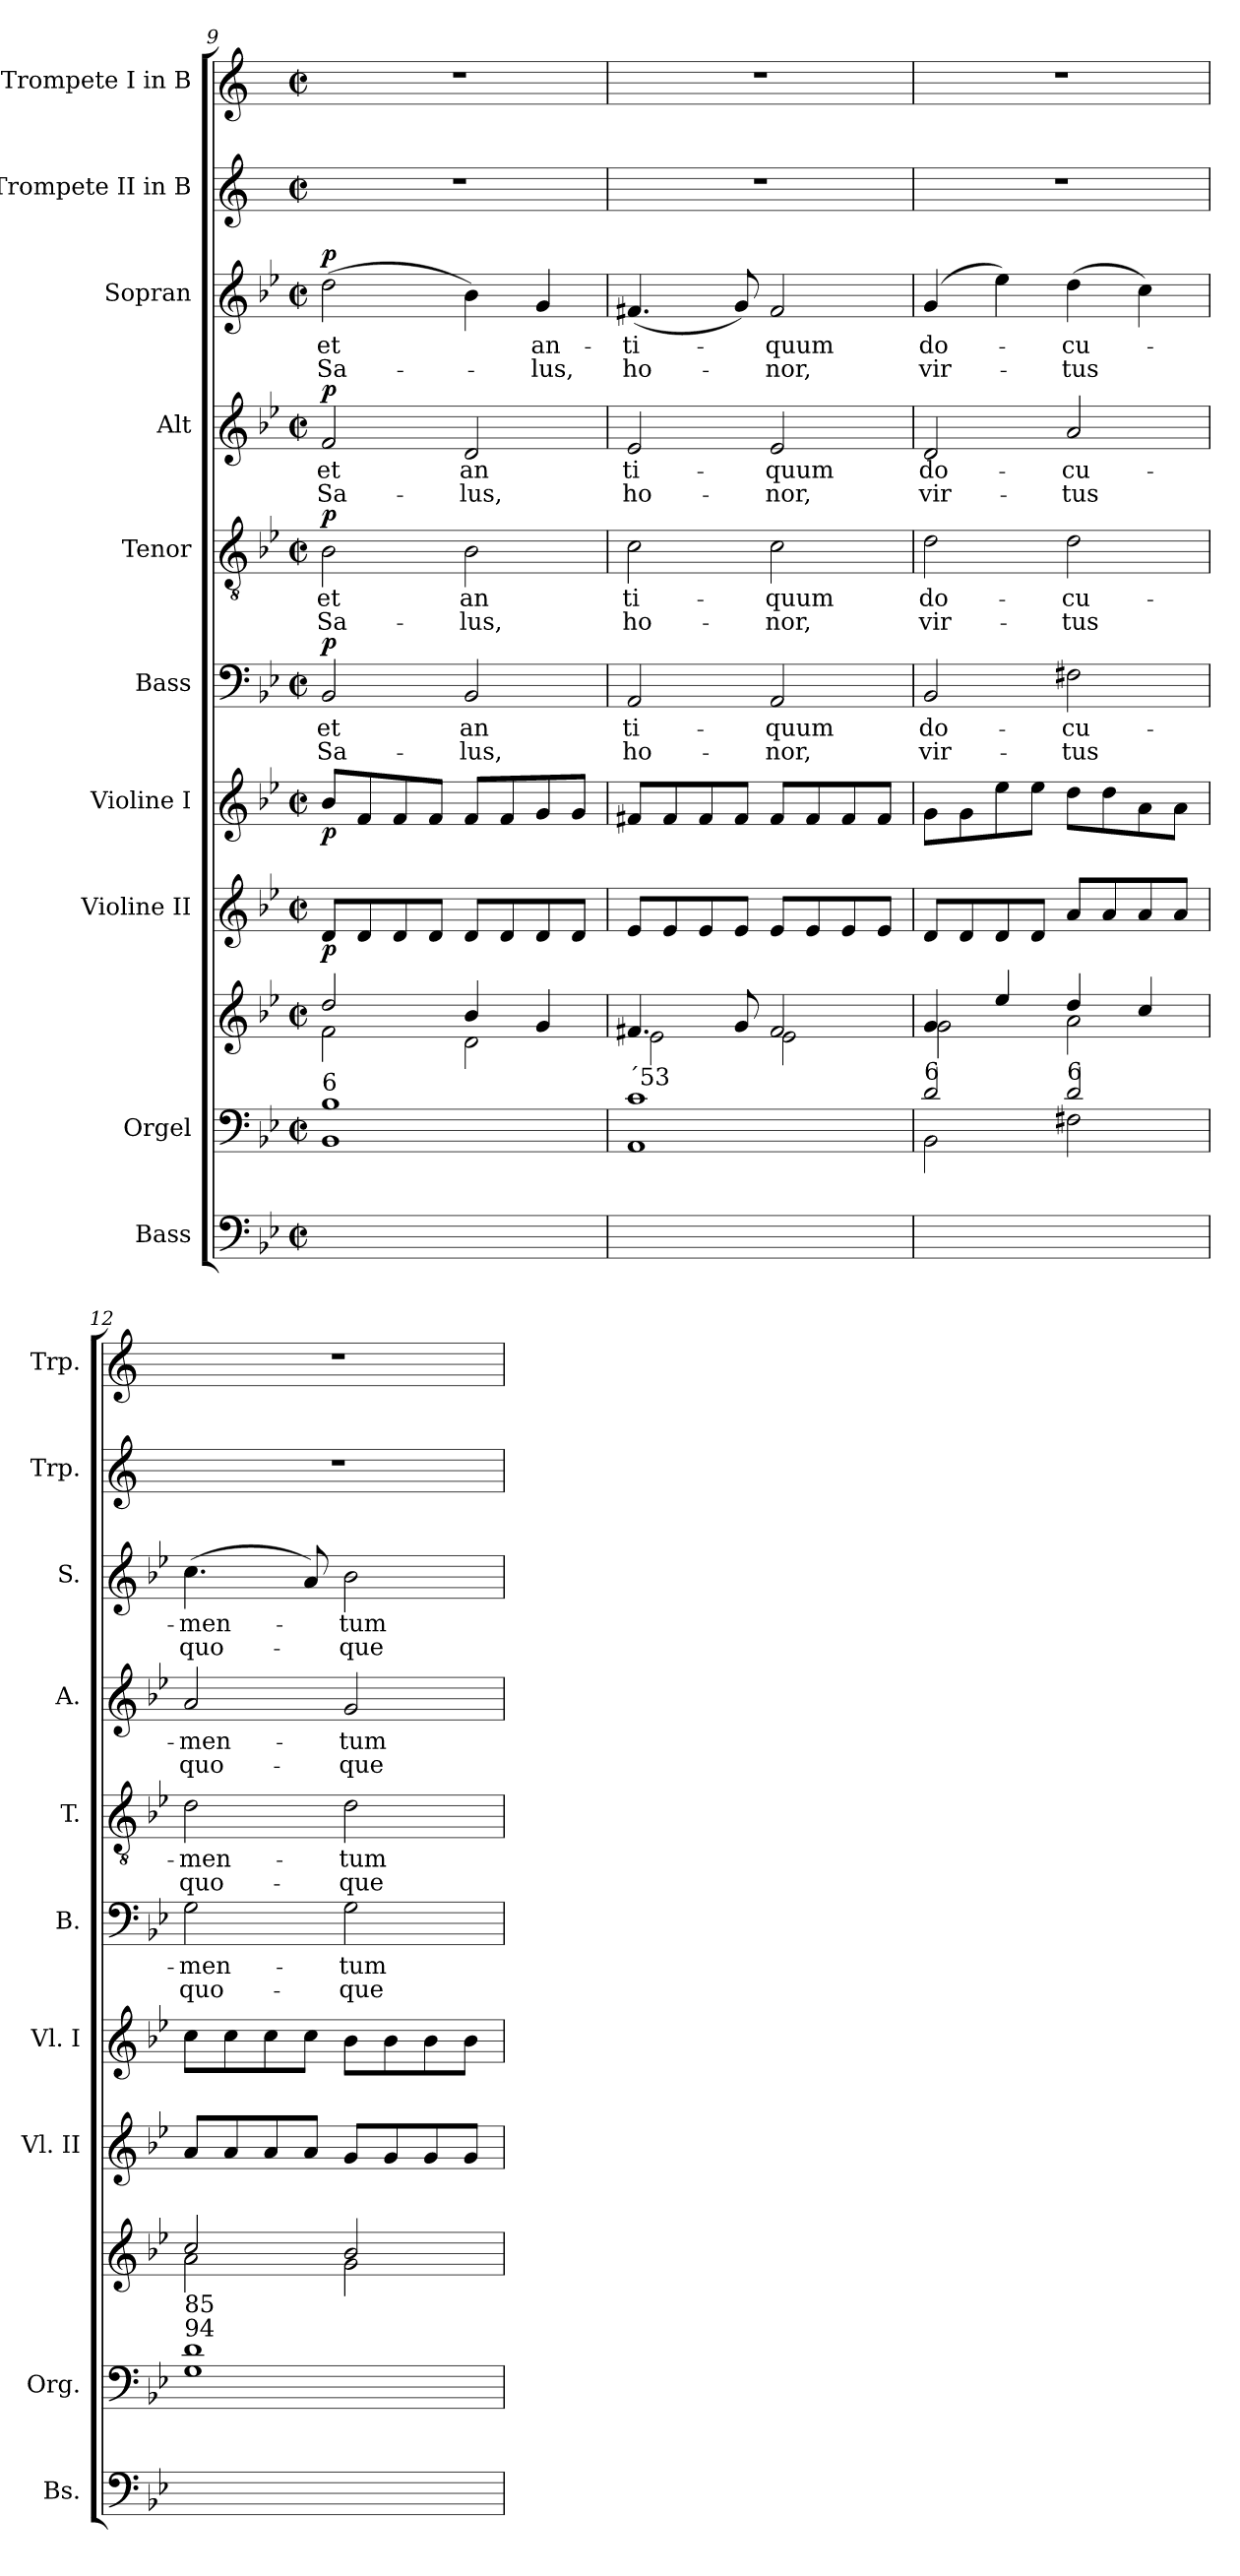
**kern	**kern	**kern	**kern	**dynam	**kern	**dynam	**kern	**text	**text	**dynam	**kern	**text	**text	**dynam	**kern	**text	**text	**dynam	**kern	**text	**text	**dynam	**kern	**kern
*part10	*part9	*part9	*part8	*part8	*part7	*part7	*part6	*part6	*part6	*part6	*part5	*part5	*part5	*part5	*part4	*part4	*part4	*part4	*part3	*part3	*part3	*part3	*part2	*part1
*staff11	*staff10	*staff9	*staff8	*staff8	*staff7	*staff7	*staff6	*staff6	*staff6	*staff6	*staff5	*staff5	*staff5	*staff5	*staff4	*staff4	*staff4	*staff4	*staff3	*staff3	*staff3	*staff3	*staff2	*staff1
*I"Bass	*I"Orgel	*	*I"Violine II	*	*I"Violine I	*	*I"Bass	*	*	*	*I"Tenor	*	*	*	*I"Alt	*	*	*	*I"Sopran	*	*	*	*I"Trompete II in B	*I"Trompete I in B
*I'Bs.	*I'Org.	*	*I'Vl. II	*	*I'Vl. I	*	*I'B.	*	*	*	*I'T.	*	*	*	*I'A.	*	*	*	*I'S.	*	*	*	*I'Trp.	*I'Trp.
*clefF4	*clefF4	*clefG2	*clefG2	*	*clefG2	*	*clefF4	*	*	*	*clefGv2	*	*	*	*clefG2	*	*	*	*clefG2	*	*	*	*clefG2	*clefG2
*ITrd7c12	*	*	*	*	*	*	*	*	*	*	*ITrd7c12	*	*	*	*	*	*	*	*	*	*	*	*ITrd1c2	*ITrd1c2
*k[b-e-]	*k[b-e-]	*k[b-e-]	*k[b-e-]	*	*k[b-e-]	*	*k[b-e-]	*	*	*	*k[b-e-]	*	*	*	*k[b-e-]	*	*	*	*k[b-e-]	*	*	*	*k[b-e-]	*k[b-e-]
*M2/2	*M2/2	*M2/2	*M2/2	*	*M2/2	*	*M2/2	*	*	*	*M2/2	*	*	*	*M2/2	*	*	*	*M2/2	*	*	*	*M2/2	*M2/2
*met(c|)	*met(c|)	*met(c|)	*met(c|)	*	*met(c|)	*	*met(c|)	*	*	*	*met(c|)	*	*	*	*met(c|)	*	*	*	*met(c|)	*	*	*	*met(c|)	*met(c|)
=9	=9	=9	=9	=9	=9	=9	=9	=9	=9	=9	=9	=9	=9	=9	=9	=9	=9	=9	=9	=9	=9	=9	=9	=9
*	*^	*^	*	*	*	*	*	*	*	*	*	*	*	*	*	*	*	*	*	*	*	*	*	*
!	!LO:TX:a:t=6	!	!	!	!	!	!	!	!	!	!	!	!	!	!	!	!	!	!	!	!	!	!	!	!	!
!	!	!	!	!	!	!LO:DY:b	!	!LO:DY:b	!	!LO:LY:b	!LO:LY:b	!LO:DY:b	!	!LO:LY:b	!LO:LY:b	!LO:DY:b	!	!LO:LY:b	!LO:LY:b	!LO:DY:b	!	!LO:LY:b	!LO:LY:b	!LO:DY:b	!	!
1BBB-yy	1B-	1BB-	2dd/	2f\	8d/L	p	8b-/L	p	2BB-/	et	Sa-	p	2BB-\	et	Sa-	p	2f/	et	Sa-	p	(>2dd\	et	Sa-	p	1r	1r
.	.	.	.	.	8d/	.	8f/	.	.	.	.	.	.	.	.	.	.	.	.	.	.	.	.	.	.	.
.	.	.	.	.	8d/	.	8f/	.	.	.	.	.	.	.	.	.	.	.	.	.	.	.	.	.	.	.
.	.	.	.	.	8d/J	.	8f/J	.	.	.	.	.	.	.	.	.	.	.	.	.	.	.	.	.	.	.
!	!	!	!	!	!	!	!	!	!	!LO:LY:b	!LO:LY:b	!	!	!LO:LY:b	!LO:LY:b	!	!	!LO:LY:b	!LO:LY:b	!	!	!	!	!	!	!
.	.	.	4b-/	2d\	8d/L	.	8f/L	.	2BB-/	an	-lus,	.	2BB-\	an	-lus,	.	2d/	an	-lus,	.	4b-\)	.	.	.	.	.
.	.	.	.	.	8d/	.	8f/	.	.	.	.	.	.	.	.	.	.	.	.	.	.	.	.	.	.	.
!	!	!	!	!	!	!	!	!	!	!	!	!	!	!	!	!	!	!	!	!	!	!LO:LY:b	!LO:LY:b	!	!	!
.	.	.	4g/	.	8d/	.	8g/	.	.	.	.	.	.	.	.	.	.	.	.	.	4g/	an-	-lus,	.	.	.
.	.	.	.	.	8d/J	.	8g/J	.	.	.	.	.	.	.	.	.	.	.	.	.	.	.	.	.	.	.
!!LO:PB:g=z
=10	=10	=10	=10	=10	=10	=10	=10	=10	=10	=10	=10	=10	=10	=10	=10	=10	=10	=10	=10	=10	=10	=10	=10	=10	=10	=10
!	!LO:TX:a:t=´53	!	!	!	!	!	!	!	!	!	!	!	!	!	!	!	!	!	!	!	!	!	!	!	!	!
!	!	!	!	!	!	!	!	!	!	!LO:LY:b	!LO:LY:b	!	!	!LO:LY:b	!LO:LY:b	!	!	!LO:LY:b	!LO:LY:b	!	!	!LO:LY:b	!LO:LY:b	!	!	!
1AAAyy	1c	1AA	4.f#X/	2e-\	8e-/L	.	8f#X/L	.	2AA/	ti-	ho-	.	2C\	ti-	ho-	.	2e-/	ti-	ho-	.	(<4.f#X/	-ti-	ho-	.	1r	1r
.	.	.	.	.	8e-/	.	8f#/	.	.	.	.	.	.	.	.	.	.	.	.	.	.	.	.	.	.	.
.	.	.	.	.	8e-/	.	8f#/	.	.	.	.	.	.	.	.	.	.	.	.	.	.	.	.	.	.	.
.	.	.	8g/	.	8e-/J	.	8f#/J	.	.	.	.	.	.	.	.	.	.	.	.	.	8g/)	.	.	.	.	.
!	!	!	!	!	!	!	!	!	!	!LO:LY:b	!LO:LY:b	!	!	!LO:LY:b	!LO:LY:b	!	!	!LO:LY:b	!LO:LY:b	!	!	!LO:LY:b	!LO:LY:b	!	!	!
.	.	.	2f#/	2e-\	8e-/L	.	8f#/L	.	2AA/	-quum	-nor,	.	2C\	-quum	-nor,	.	2e-/	-quum	-nor,	.	2f#/	-quum	-nor,	.	.	.
.	.	.	.	.	8e-/	.	8f#/	.	.	.	.	.	.	.	.	.	.	.	.	.	.	.	.	.	.	.
.	.	.	.	.	8e-/	.	8f#/	.	.	.	.	.	.	.	.	.	.	.	.	.	.	.	.	.	.	.
.	.	.	.	.	8e-/J	.	8f#/J	.	.	.	.	.	.	.	.	.	.	.	.	.	.	.	.	.	.	.
=11	=11	=11	=11	=11	=11	=11	=11	=11	=11	=11	=11	=11	=11	=11	=11	=11	=11	=11	=11	=11	=11	=11	=11	=11	=11	=11
!	!LO:TX:a:t=6	!	!	!	!	!	!	!	!	!	!	!	!	!	!	!	!	!	!	!	!	!	!	!	!	!
!	!	!	!	!	!	!	!	!	!	!LO:LY:b	!LO:LY:b	!	!	!LO:LY:b	!LO:LY:b	!	!	!LO:LY:b	!LO:LY:b	!	!	!LO:LY:b	!LO:LY:b	!	!	!
2BBB-/yy	2d/	2BB-\	4g/	2g\	8d/L	.	8g\L	.	2BB-/	do-	vir-	.	2D\	do-	vir-	.	2d/	do-	vir-	.	(>4g/	do-	vir-	.	1r	1r
.	.	.	.	.	8d/	.	8g\	.	.	.	.	.	.	.	.	.	.	.	.	.	.	.	.	.	.	.
.	.	.	4ee-/	.	8d/	.	8ee-\	.	.	.	.	.	.	.	.	.	.	.	.	.	4ee-\)	.	.	.	.	.
.	.	.	.	.	8d/J	.	8ee-\J	.	.	.	.	.	.	.	.	.	.	.	.	.	.	.	.	.	.	.
!	!LO:TX:a:t=6	!	!	!	!	!	!	!	!	!	!	!	!	!	!	!	!	!	!	!	!	!	!	!	!	!
!	!	!	!	!	!	!	!	!	!	!LO:LY:b	!LO:LY:b	!	!	!LO:LY:b	!LO:LY:b	!	!	!LO:LY:b	!LO:LY:b	!	!	!LO:LY:b	!LO:LY:b	!	!	!
2FF#X\yy	2d/	2F#X\	4dd/	2a\	8a/L	.	8dd\L	.	2F#X\	-cu-	-tus	.	2D\	-cu-	-tus	.	2a/	-cu-	-tus	.	(>4dd\	-cu-	-tus	.	.	.
.	.	.	.	.	8a/	.	8dd\	.	.	.	.	.	.	.	.	.	.	.	.	.	.	.	.	.	.	.
.	.	.	4cc/	.	8a/	.	8a\	.	.	.	.	.	.	.	.	.	.	.	.	.	4cc\)	.	.	.	.	.
.	.	.	.	.	8a/J	.	8a\J	.	.	.	.	.	.	.	.	.	.	.	.	.	.	.	.	.	.	.
=12	=12	=12	=12	=12	=12	=12	=12	=12	=12	=12	=12	=12	=12	=12	=12	=12	=12	=12	=12	=12	=12	=12	=12	=12	=12	=12
!	!LO:TX:a:t=94	!	!	!	!	!	!	!	!	!	!	!	!	!	!	!	!	!	!	!	!	!	!	!	!	!
!	!LO:TX:a:t=85	!	!	!	!	!	!	!	!	!	!	!	!	!	!	!	!	!	!	!	!	!	!	!	!	!
!	!	!	!	!	!	!	!	!	!	!LO:LY:b	!LO:LY:b	!	!	!LO:LY:b	!LO:LY:b	!	!	!LO:LY:b	!LO:LY:b	!	!	!LO:LY:b	!LO:LY:b	!	!	!
2GG\yy	1d	1G	2cc/	2a\	8a/L	.	8cc\L	.	2G\	-men-	quo-	.	2D\	-men-	quo-	.	2a/	-men-	quo-	.	(>4.cc\	-men-	quo-	.	1r	1r
.	.	.	.	.	8a/	.	8cc\	.	.	.	.	.	.	.	.	.	.	.	.	.	.	.	.	.	.	.
.	.	.	.	.	8a/	.	8cc\	.	.	.	.	.	.	.	.	.	.	.	.	.	.	.	.	.	.	.
.	.	.	.	.	8a/J	.	8cc\J	.	.	.	.	.	.	.	.	.	.	.	.	.	8a/)	.	.	.	.	.
!	!	!	!	!	!	!	!	!	!	!LO:LY:b	!LO:LY:b	!	!	!LO:LY:b	!LO:LY:b	!	!	!LO:LY:b	!LO:LY:b	!	!	!LO:LY:b	!LO:LY:b	!	!	!
2GG\yy	.	.	2b-/	2g\	8g/L	.	8b-\L	.	2G\	-tum	-que	.	2D\	-tum	-que	.	2g/	-tum	-que	.	2b-\	-tum	-que	.	.	.
.	.	.	.	.	8g/	.	8b-\	.	.	.	.	.	.	.	.	.	.	.	.	.	.	.	.	.	.	.
.	.	.	.	.	8g/	.	8b-\	.	.	.	.	.	.	.	.	.	.	.	.	.	.	.	.	.	.	.
.	.	.	.	.	8g/J	.	8b-\J	.	.	.	.	.	.	.	.	.	.	.	.	.	.	.	.	.	.	.
*	*v	*v	*	*	*	*	*	*	*	*	*	*	*	*	*	*	*	*	*	*	*	*	*	*	*	*
*	*	*v	*v	*	*	*	*	*	*	*	*	*	*	*	*	*	*	*	*	*	*	*	*	*	*
=	=	=	=	=	=	=	=	=	=	=	=	=	=	=	=	=	=	=	=	=	=	=	=	=
*-	*-	*-	*-	*-	*-	*-	*-	*-	*-	*-	*-	*-	*-	*-	*-	*-	*-	*-	*-	*-	*-	*-	*-	*-
